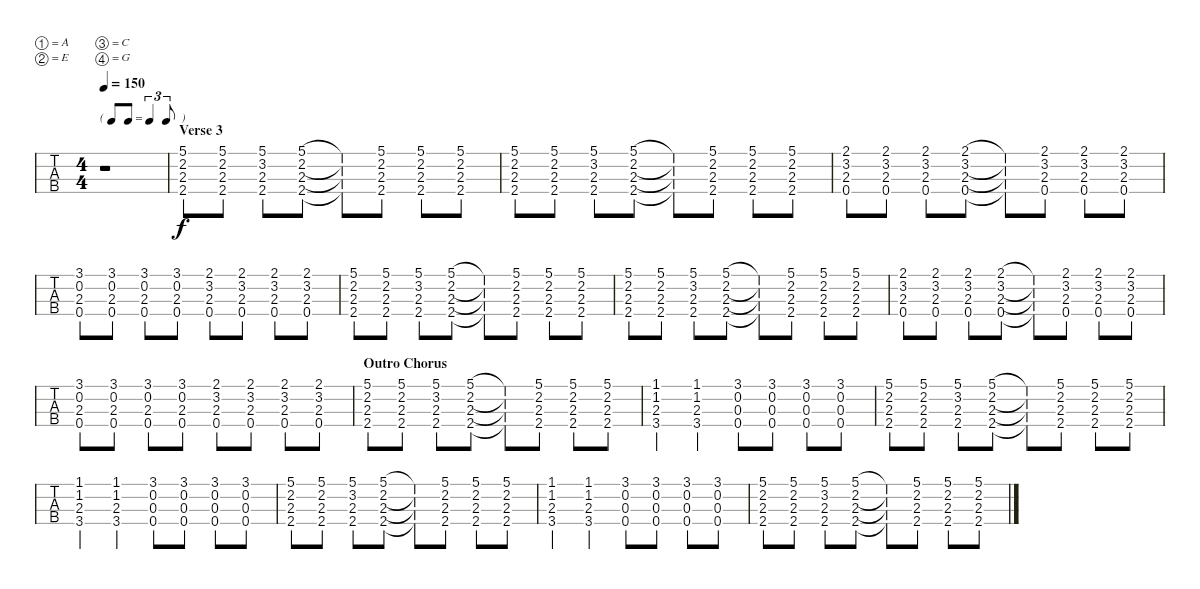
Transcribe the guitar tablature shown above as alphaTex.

\bracketExtendMode nobrackets
\singleTrackTrackNamePolicy hidden
\multiTrackTrackNamePolicy hidden
\firstSystemTrackNameMode fullname
\firstSystemTrackNameOrientation horizontal
\otherSystemsTrackNameOrientation horizontal
\defaultBarNumberDisplay Hide
\track ("Ukulele (acoustic guitar part)" "S-Gt") {mute instrument shamisen}
\staff {tabs}
\tuning (A4 E4 C4 G4)
\ts (4 4)
\tf triplet8th
\tempo 150
\clef g2
\ks d
r.1{dy f} |
\section ("" "Verse 3")
(5.1 2.4 2.3 2.2).8 (5.1 2.4 2.3 2.2).8 (5.1 2.4 2.3 3.2).8 (5.1 2.4 2.3 2.2).8 (5.1{t} 2.4{t} 2.3{t} 2.2{t}).8 (5.1 2.4 2.3 2.2).8 (5.1 2.4 2.3 2.2).8 (5.1 2.4 2.3 2.2).8 |
(5.1 2.4 2.3 2.2).8 (5.1 2.4 2.3 2.2).8 (5.1 2.4 2.3 3.2).8 (5.1 2.4 2.3 2.2).8 (5.1{t} 2.4{t} 2.3{t} 2.2{t}).8 (5.1 2.4 2.3 2.2).8 (5.1 2.4 2.3 2.2).8 (5.1 2.4 2.3 2.2).8 |
(2.1 0.4 2.3 3.2).8 (2.1 3.2 2.3 0.4).8 (2.1 3.2 2.3 0.4).8 (2.1 3.2 0.4 2.3).8 (2.1{t} 3.2{t} 2.3{t} 0.4{t}).8 (2.1 3.2 2.3 0.4).8 (2.1 3.2 0.4 2.3).8 (2.1 3.2 2.3 0.4).8 |
(3.1 0.2 2.3 0.4).8 (0.4 2.3 0.2 3.1).8 (0.4 2.3 0.2 3.1).8 (0.4 2.3 0.2 3.1).8 (2.1 3.2 2.3 0.4).8 (2.1 3.2 2.3 0.4).8 (2.1 3.2 2.3 0.4).8 (2.1 3.2 2.3 0.4).8 |
(5.1 2.4 2.3 2.2).8 (5.1 2.4 2.3 2.2).8 (5.1 2.4 2.3 3.2).8 (5.1 2.4 2.3 2.2).8 (5.1{t} 2.4{t} 2.3{t} 2.2{t}).8 (5.1 2.4 2.3 2.2).8 (5.1 2.4 2.3 2.2).8 (5.1 2.4 2.3 2.2).8 |
(5.1 2.4 2.3 2.2).8 (5.1 2.4 2.3 2.2).8 (5.1 2.4 2.3 3.2).8 (5.1 2.4 2.3 2.2).8 (5.1{t} 2.4{t} 2.3{t} 2.2{t}).8 (5.1 2.4 2.3 2.2).8 (5.1 2.4 2.3 2.2).8 (5.1 2.4 2.3 2.2).8 |
(2.1 0.4 2.3 3.2).8 (2.1 3.2 2.3 0.4).8 (2.1 3.2 2.3 0.4).8 (2.1 3.2 0.4 2.3).8 (2.1{t} 3.2{t} 2.3{t} 0.4{t}).8 (2.1 3.2 2.3 0.4).8 (2.1 3.2 0.4 2.3).8 (2.1 3.2 2.3 0.4).8 |
\scale
0.615385 (3.1 0.2 2.3 0.4).8 (0.4 2.3 0.2 3.1).8 (0.4 2.3 0.2 3.1).8 (0.4 2.3 0.2 3.1).8 (2.1 3.2 2.3 0.4).8 (2.1 3.2 2.3 0.4).8 (2.1 3.2 2.3 0.4).8 (2.1 3.2 2.3 0.4).8 |
\section ("" "Outro Chorus")
\scale
0.384615 (5.1 2.4 2.3 2.2).8 (5.1 2.4 2.3 2.2).8 (5.1 2.4 2.3 3.2).8 (5.1 2.4 2.3 2.2).8 (5.1{t} 2.4{t} 2.3{t} 2.2{t}).8 (5.1 2.4 2.3 2.2).8 (5.1 2.4 2.3 2.2).8 (5.1 2.4 2.3 2.2).8 |
(3.4 2.3 1.2 1.1).4 (3.4 2.3 1.2 1.1).4 (3.1 0.2 0.3 0.4).8 (3.1 0.2 0.3 0.4).8 (3.1 0.2 0.3 0.4).8 (3.1 0.2 0.3 0.4).8 |
(5.1 2.4 2.3 2.2).8 (5.1 2.4 2.3 2.2).8 (5.1 2.4 2.3 3.2).8 (5.1 2.4 2.3 2.2).8 (5.1{t} 2.4{t} 2.3{t} 2.2{t}).8 (5.1 2.4 2.3 2.2).8 (5.1 2.4 2.3 2.2).8 (5.1 2.4 2.3 2.2).8 |
(3.4 2.3 1.2 1.1).4 (3.4 2.3 1.2 1.1).4 (3.1 0.2 0.3 0.4).8 (3.1 0.2 0.3 0.4).8 (3.1 0.2 0.3 0.4).8 (3.1 0.2 0.3 0.4).8 |
(5.1 2.4 2.3 2.2).8 (5.1 2.4 2.3 2.2).8 (5.1 2.4 2.3 3.2).8 (5.1 2.4 2.3 2.2).8 (5.1{t} 2.4{t} 2.3{t} 2.2{t}).8 (5.1 2.4 2.3 2.2).8 (5.1 2.4 2.3 2.2).8 (5.1 2.4 2.3 2.2).8 |
(3.4 2.3 1.2 1.1).4 (3.4 2.3 1.2 1.1).4 (3.1 0.2 0.3 0.4).8 (3.1 0.2 0.3 0.4).8 (3.1 0.2 0.3 0.4).8 (3.1 0.2 0.3 0.4).8 |
(5.1 2.4 2.3 2.2).8 (5.1 2.4 2.3 2.2).8 (5.1 2.4 2.3 3.2).8 (5.1 2.4 2.3 2.2).8 (5.1{t} 2.4{t} 2.3{t} 2.2{t}).8 (5.1 2.4 2.3 2.2).8 (5.1 2.4 2.3 2.2).8 (5.1 2.4 2.3 2.2).8
